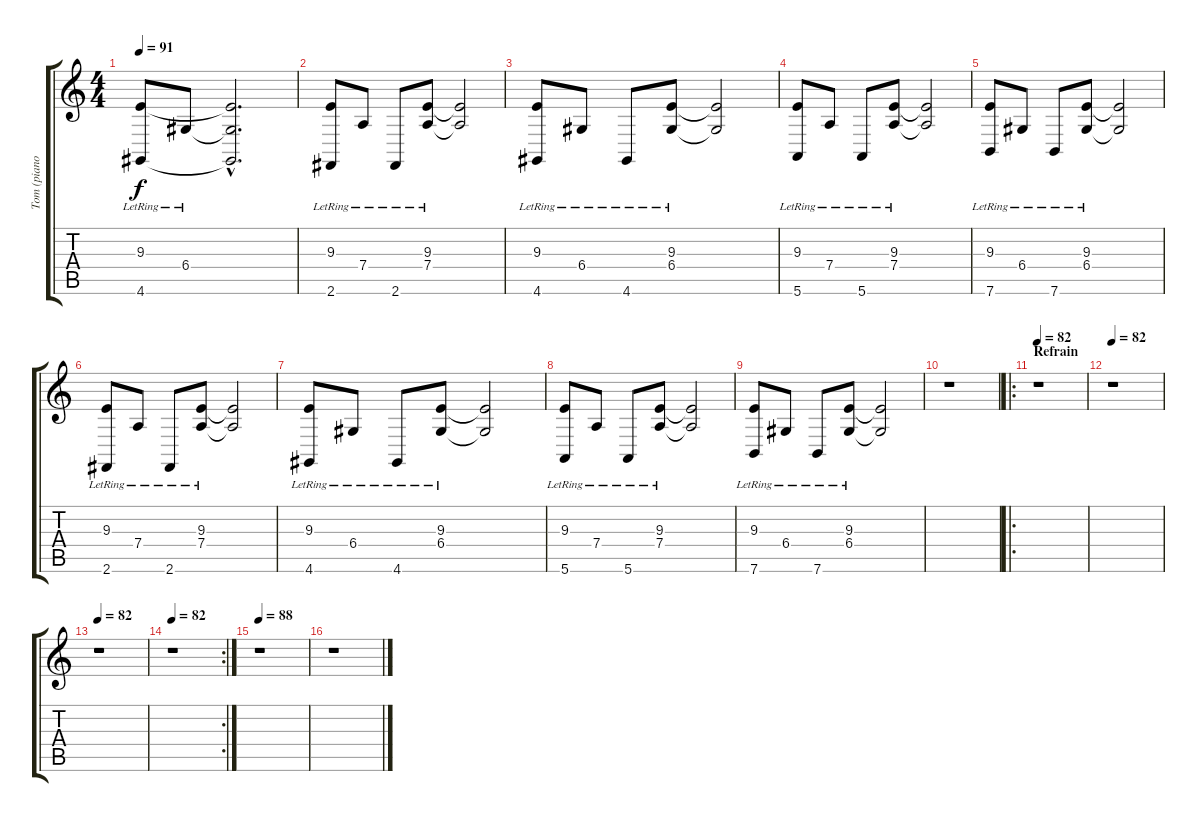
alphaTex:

\track ("Tom (piano)" "Tom (piano") {instrument acousticgrandpiano}
\staff {score tabs}
\tuning (E4 B3 G3 D3 A2 E2) {hide}
\ts (4 4)
\tempo 91
\clef g2
\ks c
(9.3{lr} 4.6{lr}).8{dy f} 6.4{lr}.8 (9.3{hac t} 6.4{hac t} 4.6{hac t}).2{d} |
(9.3{lr} 2.6{lr}).8 7.4{lr}.8 2.6{lr}.8 (9.3{lr} 7.4{lr}).8 (9.3{t} 7.4{t}).2 |
(9.3{lr} 4.6{lr}).8 6.4{lr}.8 4.6{lr}.8 (9.3{lr} 6.4{lr}).8 (9.3{t} 6.4{t}).2 |
(9.3{lr} 5.6{lr}).8 7.4{lr}.8 5.6{lr}.8 (9.3{lr} 7.4{lr}).8 (9.3{t} 7.4{t}).2 |
(9.3{lr} 7.6{lr}).8 6.4{lr}.8 7.6{lr}.8 (9.3{lr} 6.4{lr}).8 (9.3{t} 6.4{t}).2 |
(9.3{lr} 2.6{lr}).8 7.4{lr}.8 2.6{lr}.8 (9.3{lr} 7.4{lr}).8 (9.3{t} 7.4{t}).2 |
(9.3{lr} 4.6{lr}).8 6.4{lr}.8 4.6{lr}.8 (9.3{lr} 6.4{lr}).8 (9.3{t} 6.4{t}).2 |
(9.3{lr} 5.6{lr}).8 7.4{lr}.8 5.6{lr}.8 (9.3{lr} 7.4{lr}).8 (9.3{t} 7.4{t}).2 |
(9.3{lr} 7.6{lr}).8 6.4{lr}.8 7.6{lr}.8 (9.3{lr} 6.4{lr}).8 (9.3{t} 6.4{t}).2 |
r.1 |
\ro
\section ("" "Refrain")
\tempo 82
r.1 |
\tempo 82
r.1 |
\tempo 82
r.1 |
\rc 2
\tempo 82
r.1 |
\tempo 88
r.1 |
r.1
